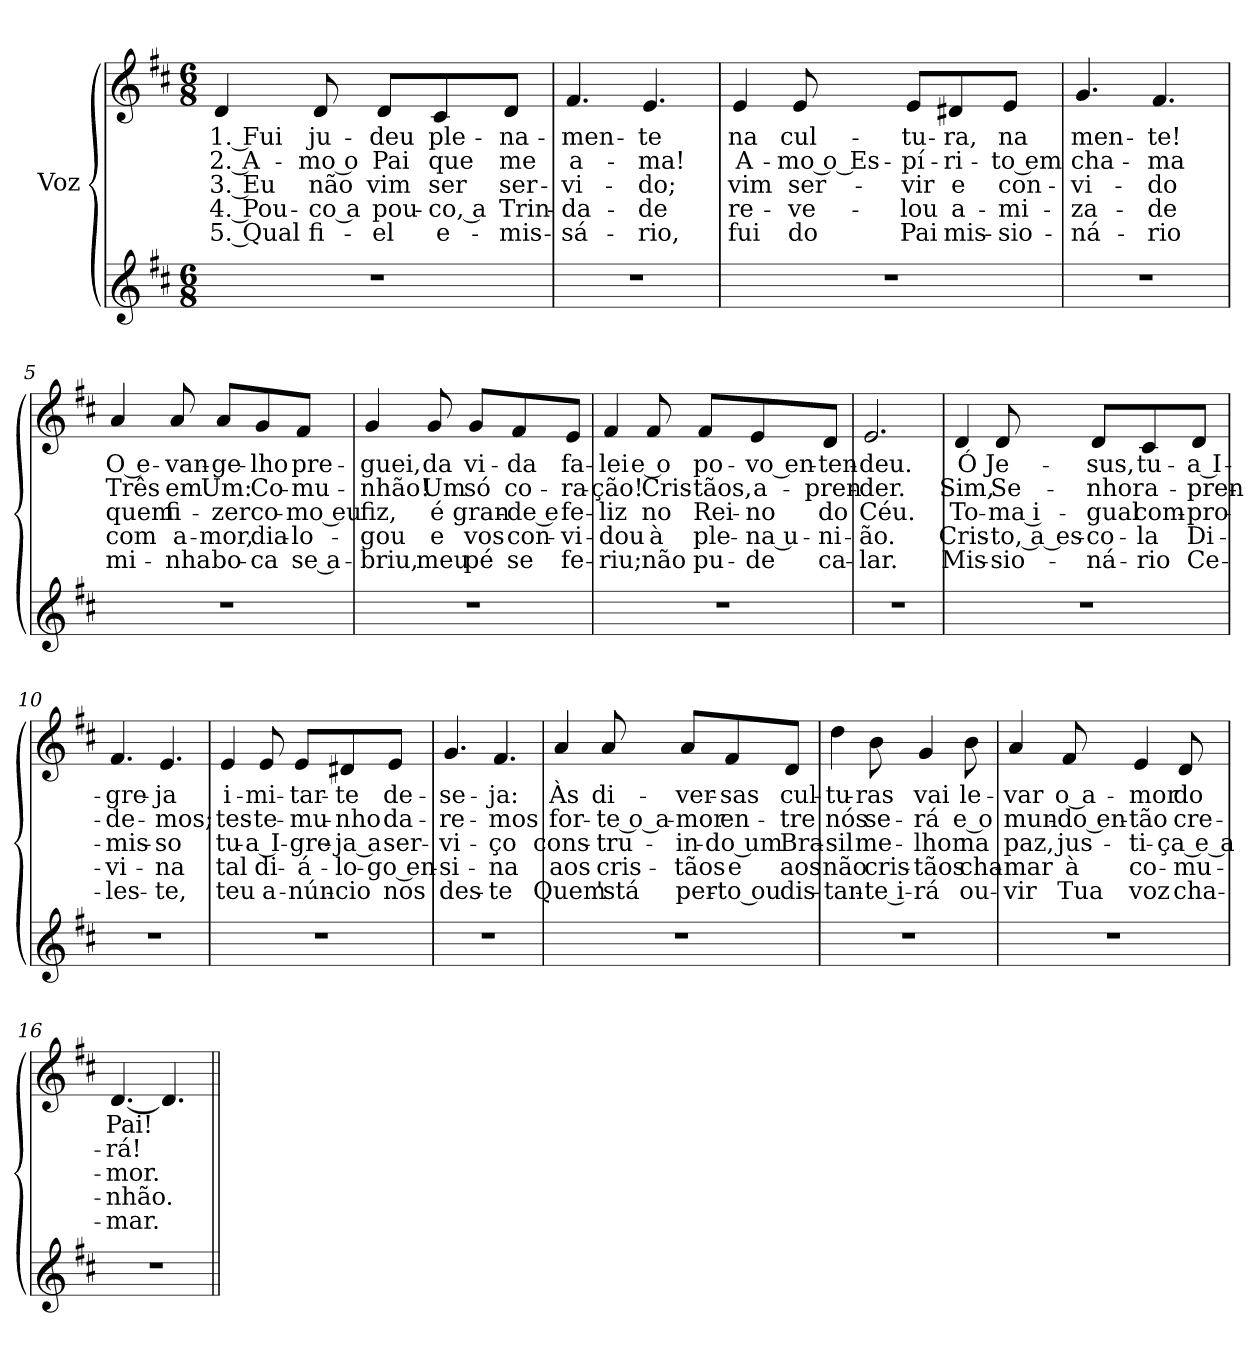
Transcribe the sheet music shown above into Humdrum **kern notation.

**kern	**kern	**text	**text	**text	**text	**text
*part2	*part1	*part1	*part1	*part1	*part1	*part1
*staff2	*staff1	*staff1	*staff1	*staff1	*staff1	*staff1
*I"Voz	*I"Voz	*	*	*	*	*
*clefG2	*clefG2	*	*	*	*	*
*k[f#c#]	*k[f#c#]	*	*	*	*	*
*M6/8	*M6/8	*	*	*	*	*
*MM90	*MM90	*	*	*	*	*
=1	=1	=1	=1	=1	=1	=1
!	!	!LO:LY:b	!LO:LY:b	!LO:LY:b	!LO:LY:b	!LO:LY:b
2.r	4d/	1. Fui	2. A-	3. Eu	4. Pou-	5. Qual
!	!	!LO:LY:b	!LO:LY:b	!LO:LY:b	!LO:LY:b	!LO:LY:b
.	8d/	ju-	-mo o	não	-co a	fi-
!	!	!LO:LY:b	!LO:LY:b	!LO:LY:b	!LO:LY:b	!LO:LY:b
.	8d/L	-deu	Pai	vim	pou-	-el
!	!	!LO:LY:b	!LO:LY:b	!LO:LY:b	!LO:LY:b	!LO:LY:b
.	8c#/	ple-	que	ser	-co, a	e-
!	!	!LO:LY:b	!LO:LY:b	!LO:LY:b	!LO:LY:b	!LO:LY:b
.	8d/J	-na-	me	ser-	Trin-	-mis-
=2	=2	=2	=2	=2	=2	=2
!	!	!LO:LY:b	!LO:LY:b	!LO:LY:b	!LO:LY:b	!LO:LY:b
2.r	4.f#/	-men-	a-	-vi-	-da-	-sá-
!	!	!LO:LY:b	!LO:LY:b	!LO:LY:b	!LO:LY:b	!LO:LY:b
.	4.e/	-te	-ma!	-do;	-de	-rio,
=3	=3	=3	=3	=3	=3	=3
!	!	!LO:LY:b	!LO:LY:b	!LO:LY:b	!LO:LY:b	!LO:LY:b
2.r	4e/	na	A-	vim	re-	fui
!	!	!LO:LY:b	!LO:LY:b	!LO:LY:b	!LO:LY:b	!LO:LY:b
.	8e/	cul-	-mo o Es-	ser-	-ve-	do
!	!	!LO:LY:b	!LO:LY:b	!LO:LY:b	!LO:LY:b	!LO:LY:b
.	8e/L	-tu-	-pí-	-vir	-lou	Pai
!	!	!LO:LY:b	!LO:LY:b	!LO:LY:b	!LO:LY:b	!LO:LY:b
.	8d#X/	-ra,	-ri-	e	a-	mis-
!	!	!LO:LY:b	!LO:LY:b	!LO:LY:b	!LO:LY:b	!LO:LY:b
.	8e/J	na	-to em	con-	-mi-	-sio-
=4	=4	=4	=4	=4	=4	=4
!	!	!LO:LY:b	!LO:LY:b	!LO:LY:b	!LO:LY:b	!LO:LY:b
2.r	4.g/	men-	cha-	-vi-	-za-	-ná-
!	!	!LO:LY:b	!LO:LY:b	!LO:LY:b	!LO:LY:b	!LO:LY:b
.	4.f#/	-te!	-ma	-do	-de	-rio
!!LO:LB:g=z
=5	=5	=5	=5	=5	=5	=5
!	!	!LO:LY:b	!LO:LY:b	!LO:LY:b	!LO:LY:b	!LO:LY:b
2.r	4a/	O e-	Três	quem	com	mi-
!	!	!LO:LY:b	!LO:LY:b	!LO:LY:b	!LO:LY:b	!LO:LY:b
.	8a/	-van-	em	fi-	a-	-nha
!	!	!LO:LY:b	!LO:LY:b	!LO:LY:b	!LO:LY:b	!LO:LY:b
.	8a/L	-ge-	Um:	-zer	-mor,	bo-
!	!	!LO:LY:b	!LO:LY:b	!LO:LY:b	!LO:LY:b	!LO:LY:b
.	8g/	-lho	Co-	co-	dia-	-ca
!	!	!LO:LY:b	!LO:LY:b	!LO:LY:b	!LO:LY:b	!LO:LY:b
.	8f#/J	pre-	-mu-	-mo eu	-lo-	se a-
=6	=6	=6	=6	=6	=6	=6
!	!	!LO:LY:b	!LO:LY:b	!LO:LY:b	!LO:LY:b	!LO:LY:b
2.r	4g/	-guei,	-nhão!	fiz,	-gou	-briu,
!	!	!LO:LY:b	!LO:LY:b	!LO:LY:b	!LO:LY:b	!LO:LY:b
.	8g/	da	Um	é	e	meu
!	!	!LO:LY:b	!LO:LY:b	!LO:LY:b	!LO:LY:b	!LO:LY:b
.	8g/L	vi-	só	gran-	vos	pé
!	!	!LO:LY:b	!LO:LY:b	!LO:LY:b	!LO:LY:b	!LO:LY:b
.	8f#/	-da	co-	-de e	con-	se
!	!	!LO:LY:b	!LO:LY:b	!LO:LY:b	!LO:LY:b	!LO:LY:b
.	8e/J	fa-	-ra-	fe-	-vi-	fe-
=7	=7	=7	=7	=7	=7	=7
!	!	!LO:LY:b	!LO:LY:b	!LO:LY:b	!LO:LY:b	!LO:LY:b
2.r	4f#/	-lei	-ção!	-liz	-dou	-riu;
!	!	!LO:LY:b	!LO:LY:b	!LO:LY:b	!LO:LY:b	!LO:LY:b
.	8f#/	e o	Cris-	no	à	não
!	!	!LO:LY:b	!LO:LY:b	!LO:LY:b	!LO:LY:b	!LO:LY:b
.	8f#/L	po-	-tãos,	Rei-	ple-	pu-
!	!	!LO:LY:b	!LO:LY:b	!LO:LY:b	!LO:LY:b	!LO:LY:b
.	8e/	-vo en-	a-	-no	-na u-	-de
!	!	!LO:LY:b	!LO:LY:b	!LO:LY:b	!LO:LY:b	!LO:LY:b
.	8d/J	-ten-	-pren-	do	-ni-	ca-
!!LO:LB:g=z
=8	=8	=8	=8	=8	=8	=8
!	!	!LO:LY:b	!LO:LY:b	!LO:LY:b	!LO:LY:b	!LO:LY:b
2.r	2.e/	-deu.	-der.	Céu.	-ão.	-lar.
=9	=9	=9	=9	=9	=9	=9
!	!	!LO:LY:b	!LO:LY:b	!LO:LY:b	!LO:LY:b	!LO:LY:b
2.r	4d/	Ó	Sim,	To-	Cris-	Mis-
!	!	!LO:LY:b	!LO:LY:b	!LO:LY:b	!LO:LY:b	!LO:LY:b
.	8d/	Je-	Se-	-ma i-	-to, a es-	-sio-
!	!	!LO:LY:b	!LO:LY:b	!LO:LY:b	!LO:LY:b	!LO:LY:b
.	8d/L	-sus,	-nhor	-gual	-co-	-ná-
!	!	!LO:LY:b	!LO:LY:b	!LO:LY:b	!LO:LY:b	!LO:LY:b
.	8c#/	tu-	a-	com-	-la	-rio
!	!	!LO:LY:b	!LO:LY:b	!LO:LY:b	!LO:LY:b	!LO:LY:b
.	8d/J	-a I-	-pren-	-pro-	Di-	Ce-
=10	=10	=10	=10	=10	=10	=10
!	!	!LO:LY:b	!LO:LY:b	!LO:LY:b	!LO:LY:b	!LO:LY:b
2.r	4.f#/	-gre-	-de-	-mis-	-vi-	-les-
!	!	!LO:LY:b	!LO:LY:b	!LO:LY:b	!LO:LY:b	!LO:LY:b
.	4.e/	-ja	-mos;	-so	-na	-te,
=11	=11	=11	=11	=11	=11	=11
!	!	!LO:LY:b	!LO:LY:b	!LO:LY:b	!LO:LY:b	!LO:LY:b
2.r	4e/	i-	tes-	tu-	tal	teu
!	!	!LO:LY:b	!LO:LY:b	!LO:LY:b	!LO:LY:b	!LO:LY:b
.	8e/	-mi-	-te-	-a I-	di-	a-
!	!	!LO:LY:b	!LO:LY:b	!LO:LY:b	!LO:LY:b	!LO:LY:b
.	8e/L	-tar-	-mu-	-gre-	-á-	-nún-
!	!	!LO:LY:b	!LO:LY:b	!LO:LY:b	!LO:LY:b	!LO:LY:b
.	8d#X/	-te	-nho	-ja a	-lo-	-cio
!	!	!LO:LY:b	!LO:LY:b	!LO:LY:b	!LO:LY:b	!LO:LY:b
.	8e/J	de-	da-	ser-	-go en-	nos
=12	=12	=12	=12	=12	=12	=12
!	!	!LO:LY:b	!LO:LY:b	!LO:LY:b	!LO:LY:b	!LO:LY:b
2.r	4.g/	-se-	-re-	-vi-	-si-	des-
!	!	!LO:LY:b	!LO:LY:b	!LO:LY:b	!LO:LY:b	!LO:LY:b
.	4.f#/	-ja:	-mos	-ço	-na	-te
!!LO:PB:g=z
=13	=13	=13	=13	=13	=13	=13
!	!	!LO:LY:b	!LO:LY:b	!LO:LY:b	!LO:LY:b	!LO:LY:b
2.r	4a/	Às	for-	cons-	aos	Quem
!	!	!LO:LY:b	!LO:LY:b	!LO:LY:b	!LO:LY:b	!LO:LY:b
.	8a/	di-	-te o a-	-tru-	cris-	'stá
!	!	!LO:LY:b	!LO:LY:b	!LO:LY:b	!LO:LY:b	!LO:LY:b
.	8a/L	-ver-	-mor	-in-	-tãos	per-
!	!	!LO:LY:b	!LO:LY:b	!LO:LY:b	!LO:LY:b	!LO:LY:b
.	8f#/	-sas	en-	-do um	e	-to ou
!	!	!LO:LY:b	!LO:LY:b	!LO:LY:b	!LO:LY:b	!LO:LY:b
.	8d/J	cul-	-tre	Bra-	aos	dis-
=14	=14	=14	=14	=14	=14	=14
!	!	!LO:LY:b	!LO:LY:b	!LO:LY:b	!LO:LY:b	!LO:LY:b
2.r	4dd\	-tu-	nós	-sil	não	-tan-
!	!	!LO:LY:b	!LO:LY:b	!LO:LY:b	!LO:LY:b	!LO:LY:b
.	8b\	-ras	se-	me-	cris-	-te i-
!	!	!LO:LY:b	!LO:LY:b	!LO:LY:b	!LO:LY:b	!LO:LY:b
.	4g/	vai	-rá	-lhor	-tãos	-rá
!	!	!LO:LY:b	!LO:LY:b	!LO:LY:b	!LO:LY:b	!LO:LY:b
.	8b\	le-	e o	na	cha-	ou-
=15	=15	=15	=15	=15	=15	=15
!	!	!LO:LY:b	!LO:LY:b	!LO:LY:b	!LO:LY:b	!LO:LY:b
2.r	4a/	-var	mun-	paz,	-mar	-vir
!	!	!LO:LY:b	!LO:LY:b	!LO:LY:b	!LO:LY:b	!LO:LY:b
.	8f#/	o a-	-do en-	jus-	à	Tua
!	!	!LO:LY:b	!LO:LY:b	!LO:LY:b	!LO:LY:b	!LO:LY:b
.	4e/	-mor	-tão	-ti-	co-	voz
!	!	!LO:LY:b	!LO:LY:b	!LO:LY:b	!LO:LY:b	!LO:LY:b
.	8d/	do	cre-	-ça e a-	-mu-	cha-
=16	=16	=16	=16	=16	=16	=16
!	!	!LO:LY:b	!LO:LY:b	!LO:LY:b	!LO:LY:b	!LO:LY:b
2.r	[4.d/	Pai!	-rá!	-mor.	-nhão.	-mar.
.	4.d/]	.	.	.	.	.
=||	=||	=||	=||	=||	=||	=||
*-	*-	*-	*-	*-	*-	*-
